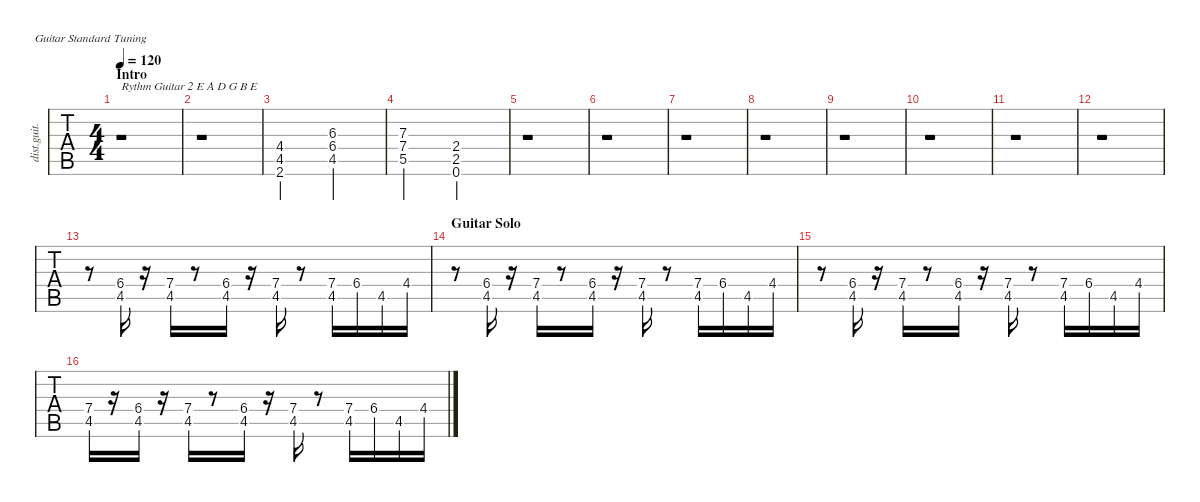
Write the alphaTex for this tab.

\defaultSystemsLayout 4
\hideDynamics
\bracketExtendMode nobrackets
\track ("Rythm Guitar 2" "dist.guit.") {instrument distortionguitar}
\staff {tabs}
\tuning (E4 B3 G3 D3 A2 E2)
\ts (4 4)
\section ("" "Intro")
\tempo 120
\clef g2
\ks c
r.1{txt "Rythm Guitar 2 E A D G B E" dy f instrument distortionguitar} |
r.1 |
(4.4{acc #} 4.5{acc #} 2.6{acc #}).2 (6.3{acc #} 6.4{acc #} 4.5{acc #}).2 |
(7.3 7.4 5.5).2 (2.4 2.5 0.6).2 |
r.1 |
r.1 |
r.1 |
r.1 |
r.1 |
r.1 |
r.1 |
r.1 |
r.8 (6.4{acc #} 4.5{acc #}).16 r.16 (7.4 4.5{acc #}).16 r.8 (6.4{acc #} 4.5{acc #}).16 r.16 (7.4 4.5{acc #}).16 r.8 (7.4 4.5{acc #}).16 6.4{acc #}.16 4.5{acc #}.16 4.4{acc #}.16 |
\section ("" "Guitar Solo")
r.8 (6.4{acc #} 4.5{acc #}).16 r.16 (7.4 4.5{acc #}).16 r.8 (6.4{acc #} 4.5{acc #}).16 r.16 (7.4 4.5{acc #}).16 r.8 (7.4 4.5{acc #}).16 6.4{acc #}.16 4.5{acc #}.16 4.4{acc #}.16 |
r.8 (6.4{acc #} 4.5{acc #}).16 r.16 (7.4 4.5{acc #}).16 r.8 (6.4{acc #} 4.5{acc #}).16 r.16 (7.4 4.5{acc #}).16 r.8 (7.4 4.5{acc #}).16 6.4{acc #}.16 4.5{acc #}.16 4.4{acc #}.16 |
(7.4 4.5{acc #}).16 r.16 (6.4{acc #} 4.5{acc #}).16 r.16 (7.4 4.5{acc #}).16 r.8 (6.4{acc #} 4.5{acc #}).16 r.16 (7.4 4.5{acc #}).16 r.8 (7.4 4.5{acc #}).16 6.4{acc #}.16 4.5{acc #}.16 4.4{acc #}.16
